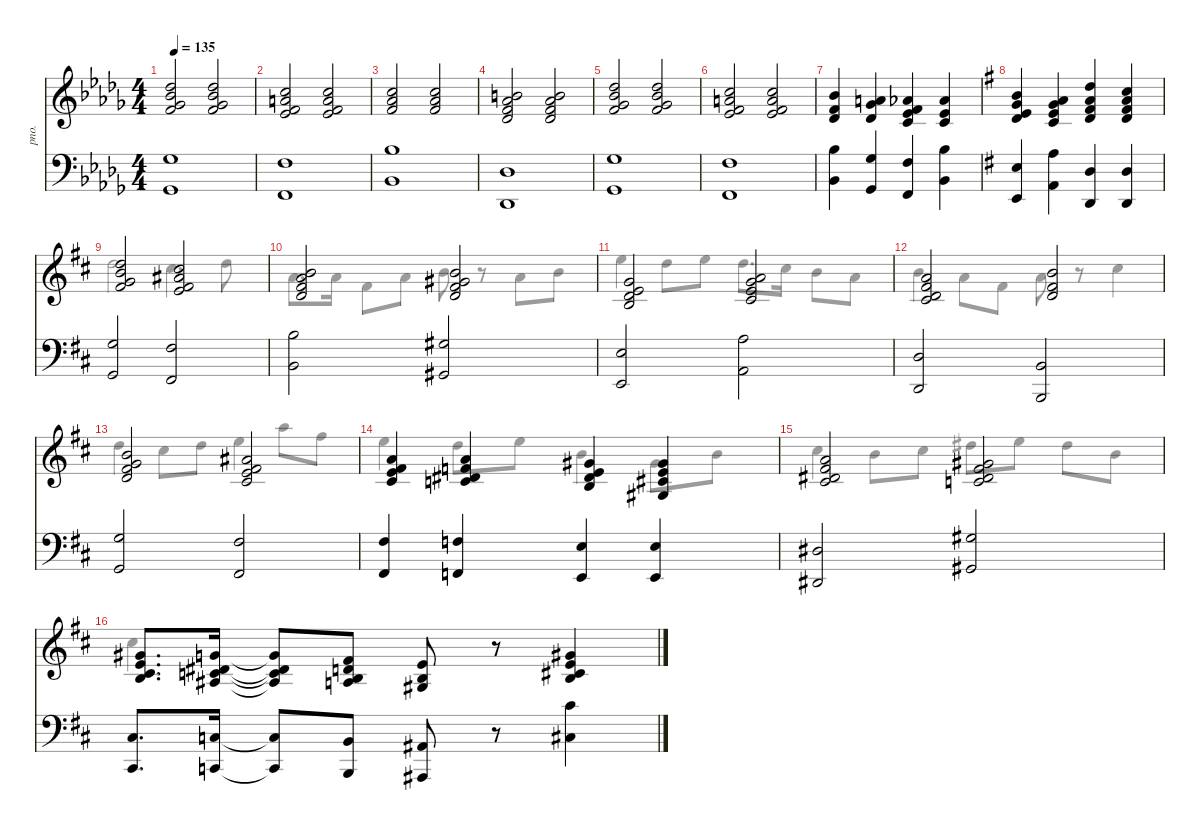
\defaultSystemsLayout 4
\hideDynamics
\bracketExtendMode nobrackets
\track ("Acoustic Piano" "pno.") {instrument acousticgrandpiano}
\staff {score}
\tuning (E4 B3 G3 D3 A2 E2)
\voice
\ts (4 4)
\tempo 135
\clef g2
\ks bbminor
(6.1{acc b} 15.4{acc forcenatural} 14.2{acc b} 11.3{acc b}).2{dy mf instrument acousticgrandpiano} (1.1{acc forcenatural} 7.2{acc b} 15.3{acc b} 23.4{acc b}).2 |
(1.1{acc forcenatural} 10.2{acc forcenatural} 17.3{acc forcenatural} 13.4{acc b}).2 (1.1{acc forcenatural} 10.2{acc forcenatural} 17.3{acc forcenatural} 13.4{acc b}).2 |
(1.1{acc forcenatural} 9.2{acc b} 17.3{acc forcenatural}).2 (1.1{acc forcenatural} 9.2{acc b} 17.3{acc forcenatural}).2 |
(1.1{acc forcenatural} 13.3{acc b} 21.4{acc forcenatural} 2.2{acc b}).2 (2.2{acc b} 1.1{acc forcenatural} 18.4{acc b} 16.3{acc forcenatural}).2 |
(6.1{acc b} 15.4{acc forcenatural} 14.2{acc b} 11.3{acc b}).2 (1.1{acc forcenatural} 7.2{acc b} 15.3{acc b} 23.4{acc b}).2 |
(1.1{acc forcenatural} 10.2{acc forcenatural} 17.3{acc forcenatural} 13.4{acc b}).2 (1.1{acc forcenatural} 10.2{acc forcenatural} 17.3{acc forcenatural} 13.4{acc b}).2 |
(2.2{acc b} 1.1{acc forcenatural} 15.3{acc b}).4 (2.2{acc b} 11.3{acc b} 19.4{acc forcenatural}).4 (1.2{acc forcenatural} 8.3{acc b} 18.4{acc b} 1.1{acc forcenatural}).4 (1.2{acc forcenatural} 8.3{acc b} 4.1{acc b}).4 |
\ks g
(3.2{acc forcenatural} 0.1{acc forcenatural} 12.3{acc forcenatural} 21.4{acc forcenatural}).4 (1.2{acc forcenatural} 3.1{acc forcenatural} 9.3{acc forcenatural} 19.4{acc forcenatural}).4 (3.2{acc forcenatural} 2.1{acc #} 14.3{acc forcenatural} 24.4{acc forcenatural}).4 (3.2{acc forcenatural} 2.1{acc #} 14.3{acc forcenatural} 22.4{acc forcenatural}).4 |
\ks bminor
(2.1{acc #} 8.2{acc forcenatural} 16.3{acc forcenatural} 24.4{acc forcenatural}).2 (2.1{acc #} 11.2{acc #} 18.3{acc #} 14.4{acc forcenatural}).2 |
(5.1{acc forcenatural} 11.3{acc #} 12.4{acc forcenatural} 12.2{acc forcenatural}).2 (9.2{acc #} 11.3{acc #} 7.1{acc forcenatural} 12.4{acc forcenatural}).2 |
(3.1{acc forcenatural} 9.3{acc forcenatural} 9.4{acc forcenatural} 22.6{acc forcenatural}).2 (11.4{acc #} 9.3{acc forcenatural} 10.2{acc forcenatural} 3.1{acc forcenatural}).2 |
(7.3{acc forcenatural} 7.2{acc #} 5.1{acc forcenatural} 11.4{acc #}).2 (7.3{acc forcenatural} 2.1{acc #} 12.2{acc forcenatural}).2 |
(7.3{acc forcenatural} 8.2{acc forcenatural} 2.1{acc #} 21.4{acc forcenatural}).2 (11.4{acc #} 9.3{acc forcenatural} 2.1{acc #} 11.2{acc #}).2 |
(10.2{acc forcenatural} 11.3{acc #} 14.4{acc forcenatural} 16.5{acc #}).4 (10.4{acc forcenatural} 8.3{acc #} 6.2{acc forcenatural} 5.1{acc forcenatural}).4 (0.2{acc forcenatural} 8.3{acc #} 0.1{acc forcenatural} 18.4{acc #}).4 (6.3{acc #} 5.2{acc forcenatural} 4.1{acc #} 6.4{acc #}).4 |
(6.3{acc #} 4.2{acc #} 2.1{acc #} 19.4{acc forcenatural}).2 (10.4{acc forcenatural} 8.3{acc #} 7.2{acc #} 4.1{acc #}).2 |
(6.3{acc #} 5.2{acc forcenatural} 4.1{acc #} 14.5{acc forcenatural}).8{d} (13.5{acc #} 10.4{acc forcenatural} 4.2{acc #} 3.1{acc forcenatural}).16 (3.1{t acc forcenatural} 13.5{t acc #} 10.4{t acc forcenatural} 4.2{t acc #}).8 (7.4{acc forcenatural} 4.3{acc forcenatural} 21.5{acc #} 3.2{acc forcenatural}).8 (0.2{acc forcenatural} 1.3{acc #} 0.1{acc forcenatural}).8 r.8 (0.2{acc forcenatural} 6.3{acc #} 0.1{acc forcenatural} 18.4{acc #}).4
\voice
\clef g2
\ottava regular
\simile none
\ks bbminor
|
|
|
|
|
|
|
\ks g
|
\ks bminor
24.4{acc forcenatural}.2 18.3{acc #}.4{d} 10.1{acc forcenatural}.8 |
5.1{acc forcenatural}.8{d} 5.1{acc forcenatural}.16 2.1{acc #}.8 5.1{acc forcenatural}.8 7.1{acc forcenatural}.8 r.8 5.1{acc forcenatural}.8 7.1{acc forcenatural}.8 |
12.1{acc forcenatural}.4 10.1{acc forcenatural}.8 12.1{acc forcenatural}.8 10.1{acc forcenatural}.8{d} 9.1{acc #}.16 7.1{acc forcenatural}.8 5.1{acc forcenatural}.8 |
7.1{acc forcenatural}.4 5.1{acc forcenatural}.8 2.1{acc #}.8 5.1{acc forcenatural}.8 r.8 9.1{acc #}.4 |
10.1{acc forcenatural}.4 9.1{acc #}.8 10.1{acc forcenatural}.8 12.1{acc forcenatural}.4 17.1{acc forcenatural}.8 14.1{acc #}.8 |
12.1{acc forcenatural}.4 10.1{acc forcenatural}.8 12.1{acc forcenatural}.8 7.1{acc forcenatural}.4 4.1{acc #}.8 7.1{acc forcenatural}.8 |
9.1{acc #}.4 7.1{acc forcenatural}.8 9.1{acc #}.8 11.1{acc #}.8 12.1{acc forcenatural}.8 11.1{acc #}.8 7.1{acc forcenatural}.8 |
9.1{acc #}.4
\staff {score}
\tuning (G2 D2 A1 E1 B0)
\clef f4
\ottava regular
\simile none
\ks bbminor
(4.2{acc b} 11.1{acc b}).1{dy mf} |
(10.1{acc forcenatural} 8.3{acc forcenatural}).1 |
(3.1{acc b} 20.2{acc b}).1 |
(6.1{acc b} 9.4{acc b}).1 |
(4.2{acc b} 11.1{acc b}).1 |
(10.1{acc forcenatural} 8.3{acc forcenatural}).1 |
(15.1{acc b} 13.3{acc b}).4 (11.1{acc b} 9.3{acc b}).4 (10.1{acc forcenatural} 8.3{acc forcenatural}).4 (15.1{acc b} 13.3{acc b}).4 |
\ks g
(7.3{acc forcenatural} 9.1{acc forcenatural}).4 (14.1{acc forcenatural} 12.3{acc forcenatural}).4 (7.1{acc forcenatural} 5.3{acc forcenatural}).4 (7.1{acc forcenatural} 0.2{acc forcenatural}).4 |
\ks bminor
(0.1{acc forcenatural} 17.2{acc forcenatural}).2 (11.1{acc #} 9.3{acc #}).2 |
(16.1{acc forcenatural} 14.3{acc forcenatural}).2 (1.1{acc #} 18.2{acc #}).2 |
(2.2{acc forcenatural} 9.1{acc forcenatural}).2 (14.1{acc forcenatural} 12.3{acc forcenatural}).2 |
(0.2{acc forcenatural} 7.1{acc forcenatural}).2 (2.3{acc forcenatural} 4.1{acc forcenatural}).2 |
(0.1{acc forcenatural} 17.2{acc forcenatural}).2 (11.1{acc #} 9.3{acc #}).2 |
(11.1{acc #} 4.2{acc #}).4 (3.2{acc forcenatural} 10.1{acc forcenatural}).4 (9.1{acc forcenatural} 7.3{acc forcenatural}).4 (9.1{acc forcenatural} 7.3{acc forcenatural}).4 |
(1.2{acc #} 8.1{acc #}).2 (1.1{acc #} 18.2{acc #}).2 |
(6.1{acc #} 4.3{acc #}).8{d} (5.1{acc forcenatural} 3.3{acc forcenatural}).16 (3.3{t acc forcenatural} 5.1{t acc forcenatural}).8 (2.3{acc forcenatural} 4.1{acc forcenatural}).8 (3.1{acc #} 1.3{acc #}).8 r.8 (6.1{acc #} 23.2{acc #}).4
